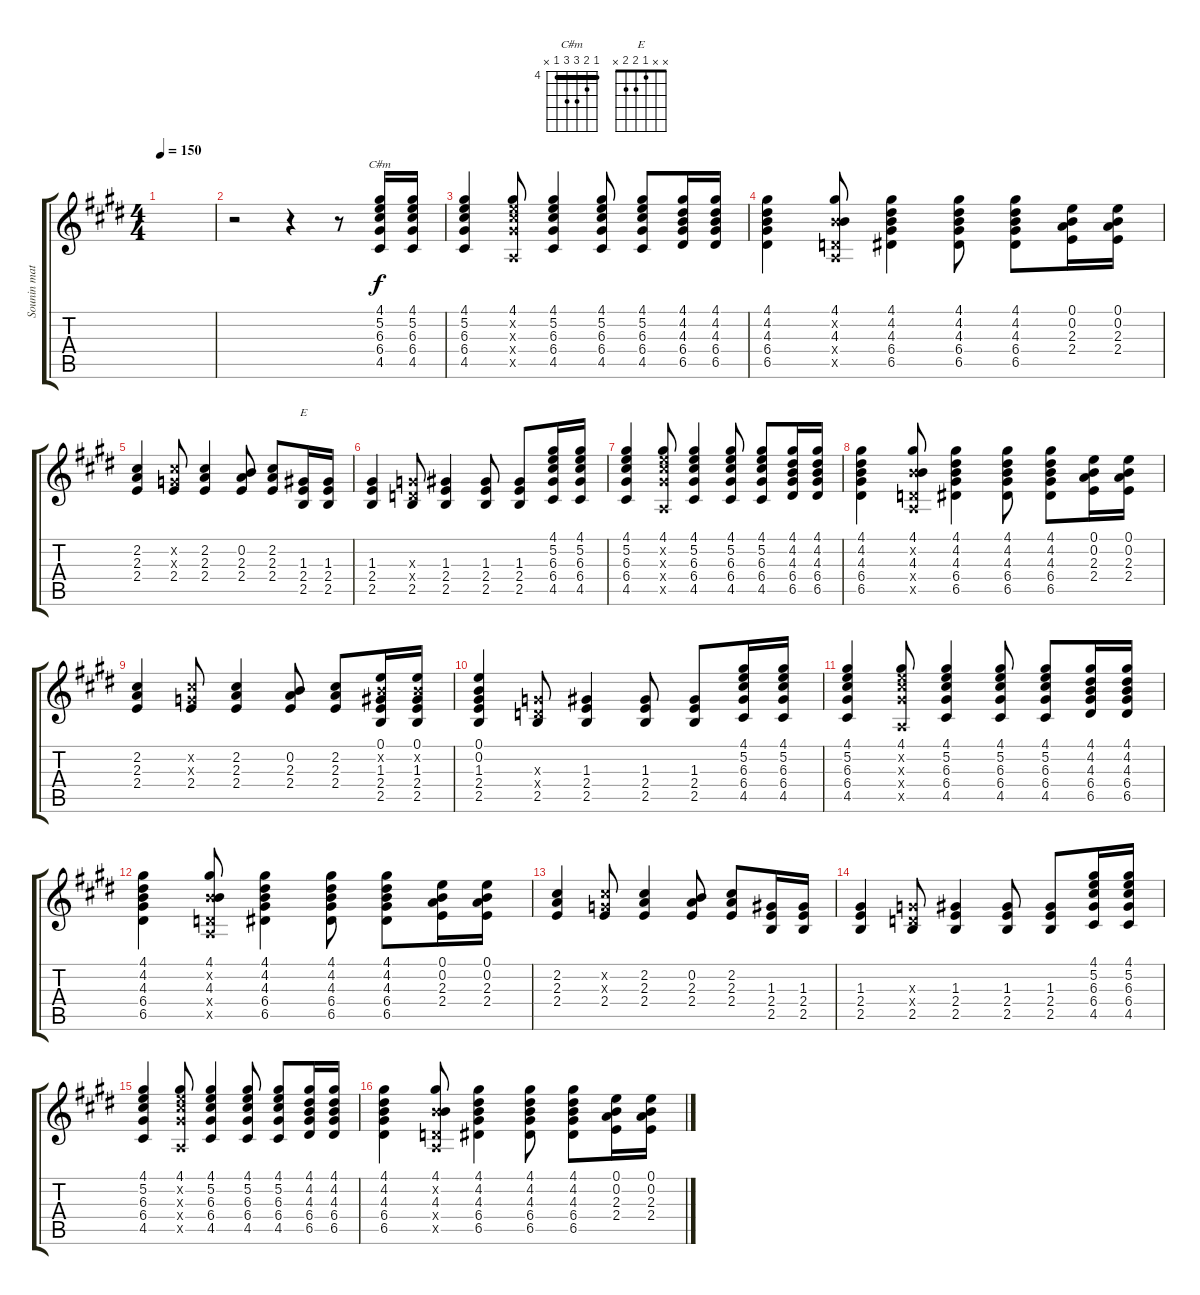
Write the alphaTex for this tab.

\track ("Sounin matsuo" "Sounin mat") {instrument acousticguitarsteel}
\staff {score tabs}
\tuning (E4 B3 G3 D3 A2 E2) {hide}
\chord ("C#m" 4 5 6 6 4 x) {firstfret 4 barre 4}
\chord ("E" x x 1 2 2 x)
\ts (4 4)
\tempo 150
\clef g2
\ks c#minor
|
r.2 r.4 r.8 (4.1 5.2 6.3 6.4 4.5).16{ch "C#m"} (4.1 5.2 6.3 6.4 4.5).16 |
(4.1 5.2 6.3 6.4 4.5).4 (4.1 5.2{x} 6.3{x} 6.4{x} 0.5{x}).8 (4.1 5.2 6.3 6.4 4.5).4 (4.1 5.2 6.3 6.4 4.5).8 (4.1 5.2 6.3 6.4 4.5).8 (4.1 4.2 4.3 6.4 6.5).16 (4.1 4.2 4.3 6.4 6.5).16 |
(4.1 4.2 4.3 6.4 6.5).4 (4.1 0.2{x} 4.3 0.4{x} 0.5{x}).8 (4.1 4.2 4.3 6.4 6.5).4 (4.1 4.2 4.3 6.4 6.5).8 (4.1 4.2 4.3 6.4 6.5).8 (0.1 0.2 2.3 2.4).16 (0.1 0.2 2.3 2.4).16 |
(2.2 2.3 2.4).4 (2.2{x} 0.3{x} 2.4).8 (2.2 2.3 2.4).4 (0.2 2.3 2.4).8 (2.2 2.3 2.4).8 (1.3 2.4 2.5).16{ch "E"} (1.3 2.4 2.5).16 |
(1.3 2.4 2.5).4 (0.3{x} 0.4{x} 2.5).8 (1.3 2.4 2.5).4 (1.3 2.4 2.5).8 (1.3 2.4 2.5).8 (4.1 5.2 6.3 6.4 4.5).16 (4.1 5.2 6.3 6.4 4.5).16 |
(4.1 5.2 6.3 6.4 4.5).4 (4.1 5.2{x} 6.3{x} 6.4{x} 0.5{x}).8 (4.1 5.2 6.3 6.4 4.5).4 (4.1 5.2 6.3 6.4 4.5).8 (4.1 5.2 6.3 6.4 4.5).8 (4.1 4.2 4.3 6.4 6.5).16 (4.1 4.2 4.3 6.4 6.5).16 |
(4.1 4.2 4.3 6.4 6.5).4 (4.1 0.2{x} 4.3 0.4{x} 0.5{x}).8 (4.1 4.2 4.3 6.4 6.5).4 (4.1 4.2 4.3 6.4 6.5).8 (4.1 4.2 4.3 6.4 6.5).8 (0.1 0.2 2.3 2.4).16 (0.1 0.2 2.3 2.4).16 |
(2.2 2.3 2.4).4 (2.2{x} 0.3{x} 2.4).8 (2.2 2.3 2.4).4 (0.2 2.3 2.4).8 (2.2 2.3 2.4).8 (0.1 0.2{x} 1.3 2.4 2.5).16 (0.1 0.2{x} 1.3 2.4 2.5).16 |
(0.1 0.2 1.3 2.4 2.5).4 (0.3{x} 0.4{x} 2.5).8 (1.3 2.4 2.5).4 (1.3 2.4 2.5).8 (1.3 2.4 2.5).8 (4.1 5.2 6.3 6.4 4.5).16 (4.1 5.2 6.3 6.4 4.5).16 |
(4.1 5.2 6.3 6.4 4.5).4 (4.1 5.2{x} 6.3{x} 6.4{x} 0.5{x}).8 (4.1 5.2 6.3 6.4 4.5).4 (4.1 5.2 6.3 6.4 4.5).8 (4.1 5.2 6.3 6.4 4.5).8 (4.1 4.2 4.3 6.4 6.5).16 (4.1 4.2 4.3 6.4 6.5).16 |
(4.1 4.2 4.3 6.4 6.5).4 (4.1 0.2{x} 4.3 0.4{x} 0.5{x}).8 (4.1 4.2 4.3 6.4 6.5).4 (4.1 4.2 4.3 6.4 6.5).8 (4.1 4.2 4.3 6.4 6.5).8 (0.1 0.2 2.3 2.4).16 (0.1 0.2 2.3 2.4).16 |
(2.2 2.3 2.4).4 (2.2{x} 0.3{x} 2.4).8 (2.2 2.3 2.4).4 (0.2 2.3 2.4).8 (2.2 2.3 2.4).8 (1.3 2.4 2.5).16 (1.3 2.4 2.5).16 |
(1.3 2.4 2.5).4 (0.3{x} 0.4{x} 2.5).8 (1.3 2.4 2.5).4 (1.3 2.4 2.5).8 (1.3 2.4 2.5).8 (4.1 5.2 6.3 6.4 4.5).16 (4.1 5.2 6.3 6.4 4.5).16 |
(4.1 5.2 6.3 6.4 4.5).4 (4.1 5.2{x} 6.3{x} 6.4{x} 0.5{x}).8 (4.1 5.2 6.3 6.4 4.5).4 (4.1 5.2 6.3 6.4 4.5).8 (4.1 5.2 6.3 6.4 4.5).8 (4.1 4.2 4.3 6.4 6.5).16 (4.1 4.2 4.3 6.4 6.5).16 |
(4.1 4.2 4.3 6.4 6.5).4 (4.1 0.2{x} 4.3 0.4{x} 0.5{x}).8 (4.1 4.2 4.3 6.4 6.5).4 (4.1 4.2 4.3 6.4 6.5).8 (4.1 4.2 4.3 6.4 6.5).8 (0.1 0.2 2.3 2.4).16 (0.1 0.2 2.3 2.4).16
